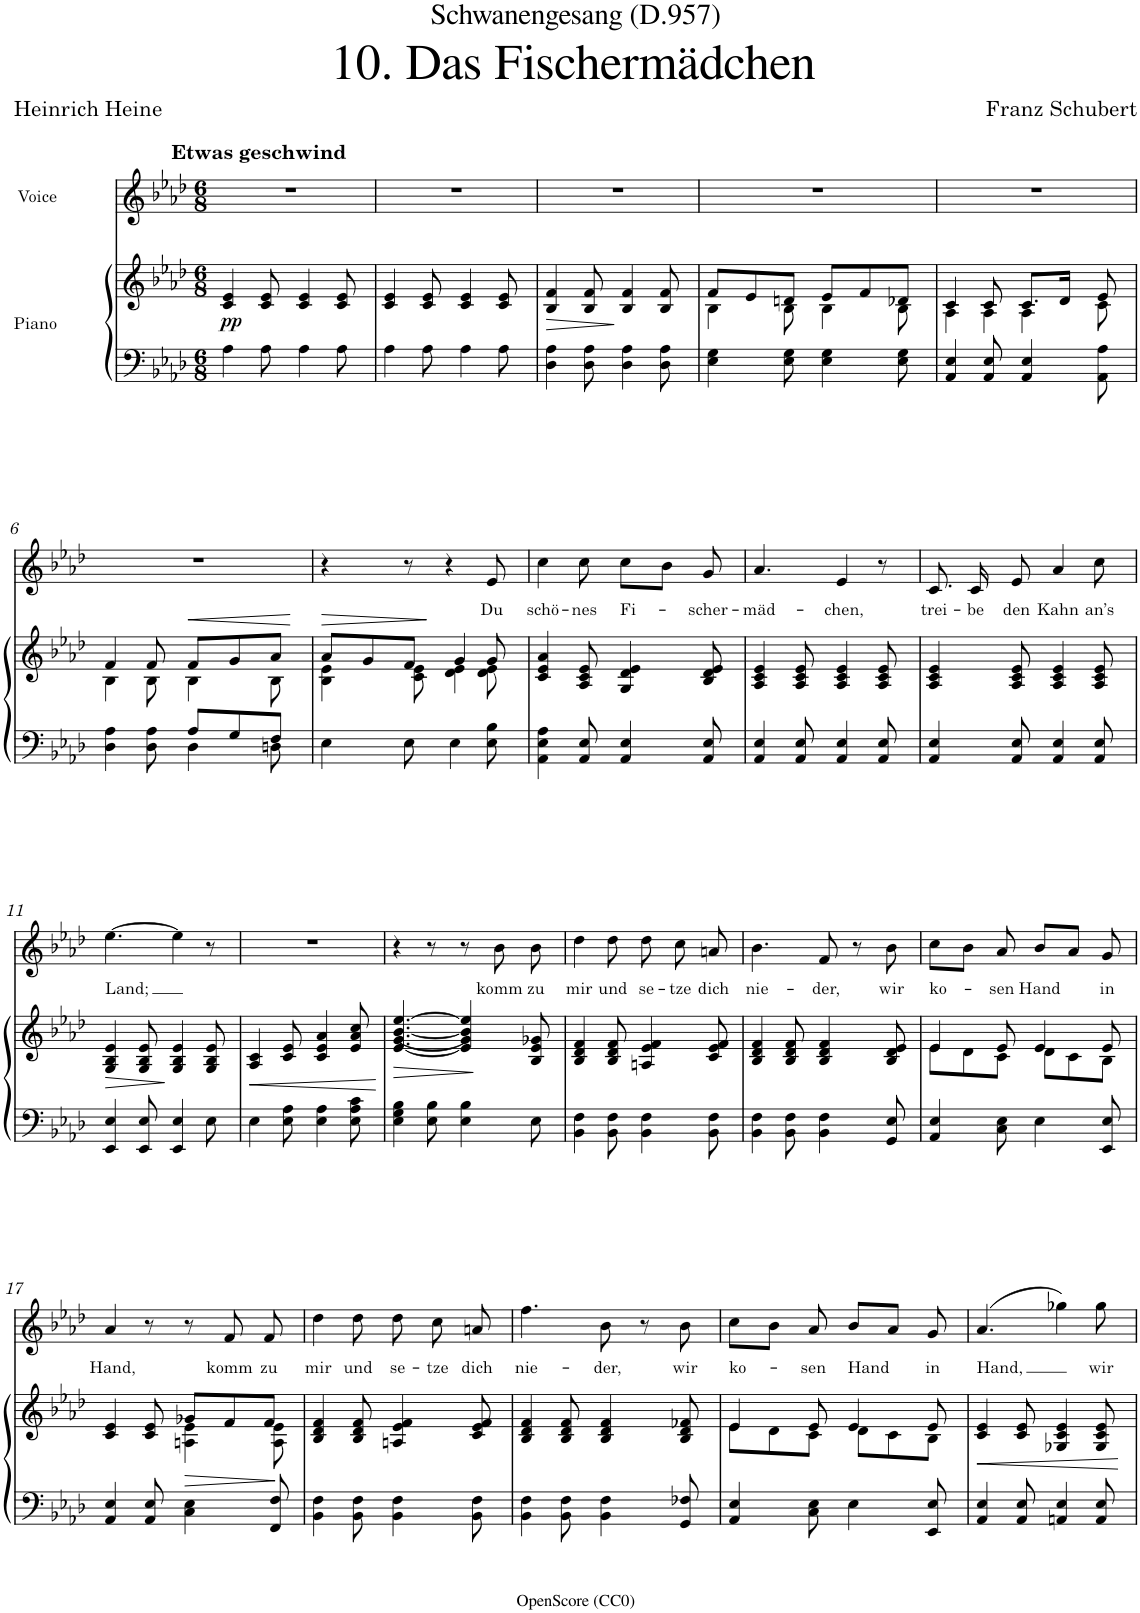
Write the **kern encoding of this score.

**kern	**kern	**dynam	**kern	**text
*part2	*part2	*part2	*part1	*part1
*staff3	*staff2	*staff2/3	*staff1	*staff1
*I"Piano	*	*	*I"Voice	*
*I'Pno	*	*	*	*
*clefF4	*clefG2	*	*clefG2	*
*k[b-e-a-d-]	*k[b-e-a-d-]	*	*k[b-e-a-d-]	*
*M6/8	*M6/8	*	*M6/8	*
=1	=1	=1	=1	=1
!	!	!	!LO:TX:a:B:t=Etwas geschwind	!
!	!	!LO:DY:b	!	!
4A-\	4c/ 4e-/	pp	2.r	.
8A-\	8c/ 8e-/	.	.	.
4A-\	4c/ 4e-/	.	.	.
8A-\	8c/ 8e-/	.	.	.
=2	=2	=2	=2	=2
4A-\	4c/ 4e-/	.	2.r	.
8A-\	8c/ 8e-/	.	.	.
4A-\	4c/ 4e-/	.	.	.
8A-\	8c/ 8e-/	.	.	.
=3	=3	=3	=3	=3
!	!	!LO:HP:b	!	!
4D-\ 4A-\	4B-/ 4f/	>	2.r	.
8D-\ 8A-\	8B-/ 8f/	.	.	.
4D-\ 4A-\	4B-/ 4f/	]	.	.
8D-\ 8A-\	8B-/ 8f/	.	.	.
=4	=4	=4	=4	=4
*	*^	*	*	*
4E-\ 4G\	8f/L	4B-\	.	2.r	.
.	8e-/	.	.	.	.
8E-\ 8G\	8dn/J	8B-\	.	.	.
4E-\ 4G\	8e-/L	4B-\	.	.	.
.	8f/	.	.	.	.
8E-\ 8G\	8d-X/J	8B-\	.	.	.
=5	=5	=5	=5	=5	=5
*	*	*^	*	*	*
4AA-/ 4E-/	4c/	4.ryy	4A-\	.	2.r	.
8AA-/ 8E-/	8c/	.	4A-\	.	.	.
4AA-/ 4E-/	8.c/L	4A-\	.	.	.	.
.	.	.	4ryy	.	.	.
.	16d-/Jk	.	.	.	.	.
8AA-\ 8A-\	8e-/	8c\	.	.	.	.
*	*	*v	*v	*	*	*
!!LO:LB:g=z
=6	=6	=6	=6	=6	=6
*^	*	*	*	*	*
4.ryy	4D-\ 4A-\	4f/	4B-\	.	2.r	.
.	8D-\ 8A-\	8f/	8B-\	.	.	.
!	!	!	!	!LO:HP:b	!	!
8A-/L	4D-\	8f/L	4B-\	<	.	.
8G/	.	8g/	.	.	.	.
8F/J	8Dn\	8a-/J	8B-\	.	.	.
*v	*v	*	*	*	*	*
*	*v	*v	*	*	*
.	.	[	.	.
=7	=7	=7	=7	=7
!	!	!LO:HP:b	!	!
*	*^	*	*	*
4E-\	8a-/L	4B-\ 4e-\	>	4r	.
.	8g/	.	.	.	.
8E-\	8f/J	8c\ 8e-\	.	8r	.
4E-\	4g/	4d-\ 4e-\	]	4r	.
!	!	!	!	!	!LO:LY:b
8E-\ 8B-\	8g/	8d-\ 8e-\	.	8e-/	Du
=8	=8	=8	=8	=8	=8
!	!	!	!	!	!LO:LY:b
*	*v	*v	*	*	*
4AA-\ 4E-\ 4A-\	4c/ 4e-/ 4a-/	.	4cc\	schö-
!	!	!	!	!LO:LY:b
8AA-/ 8E-/	8A-/ 8c/ 8e-/	.	8cc\	-nes
!	!	!	!	!LO:LY:b
4AA-/ 4E-/	4G/ 4d-/ 4e-/	.	8cc\L	Fi-
.	.	.	8b-\J	.
!	!	!	!	!LO:LY:b
8AA-/ 8E-/	8B-/ 8d-/ 8e-/	.	8g/	-scher-
=9	=9	=9	=9	=9
!	!	!	!	!LO:LY:b
4AA-/ 4E-/	4A-/ 4c/ 4e-/	.	4.a-/	-mäd-
8AA-/ 8E-/	8A-/ 8c/ 8e-/	.	.	.
!	!	!	!	!LO:LY:b
4AA-/ 4E-/	4A-/ 4c/ 4e-/	.	4e-/	-chen,
8AA-/ 8E-/	8A-/ 8c/ 8e-/	.	8r	.
=10	=10	=10	=10	=10
!	!	!	!	!LO:LY:b
4AA-/ 4E-/	4A-/ 4c/ 4e-/	.	8.c/	trei-
!	!	!	!	!LO:LY:b
.	.	.	16c/	-be
!	!	!	!	!LO:LY:b
8AA-/ 8E-/	8A-/ 8c/ 8e-/	.	8e-/	den
!	!	!	!	!LO:LY:b
4AA-/ 4E-/	4A-/ 4c/ 4e-/	.	4a-/	Kahn
!	!	!	!	!LO:LY:b
8AA-/ 8E-/	8A-/ 8c/ 8e-/	.	8cc\	an’s
!!LO:LB:g=z
=11	=11	=11	=11	=11
!	!	!	!	!LO:LY:b
4EE-/ 4E-/	4G/ 4B-/ 4e-/	.	[4.ee-\	Land;
8EE-/ 8E-/	8G/ 8B-/ 8e-/	.	.	.
4EE-/ 4E-/	4G/ 4B-/ 4e-/	.	4ee-\]	.
8E-\	8G/ 8B-/ 8e-/	.	8r	.
=12	=12	=12	=12	=12
4E-\	4A-/ 4c/	.	2.r	.
8E-\ 8A-\	8c/ 8e-/	.	.	.
4E-\ 4A-\	4c/ 4e-/ 4a-/	.	.	.
8E-\ 8A-\ 8c\	8e-/ 8a-/ 8cc/	.	.	.
=13	=13	=13	=13	=13
!	!	!LO:HP:b	!	!
4E-\ 4G\ 4B-\	(<[4.e-/ 4.g/ [4.b-/ [4.ee-/	>	4r	.
8E-\ 8B-\	.	.	8r	.
4E-\ 4B-\	4e-/] 4g/ 4b-/] 4ee-/])	]	8r	.
!	!	!	!	!LO:LY:b
.	.	.	8b-\	komm
!	!	!	!	!LO:LY:b
8E-\	8B-/ 8e-/ 8g-X/	.	8b-\	zu
=14	=14	=14	=14	=14
!	!	!	!	!LO:LY:b
4BB-\ 4F\	4B-/ 4d-/ 4f/	.	4dd-\	mir
!	!	!	!	!LO:LY:b
8BB-\ 8F\	8B-/ 8d-/ 8f/	.	8dd-\	und
!	!	!	!	!LO:LY:b
4BB-\ 4F\	4An/ 4e-/ 4f/	.	8dd-\	se-
!	!	!	!	!LO:LY:b
.	.	.	8cc\	-tze
!	!	!	!	!LO:LY:b
8BB-\ 8F\	8c/ 8e-/ 8f/	.	8an/	dich
=15	=15	=15	=15	=15
!	!	!	!	!LO:LY:b
4BB-\ 4F\	4B-/ 4d-/ 4f/	.	4.b-\	nie-
8BB-\ 8F\	8B-/ 8d-/ 8f/	.	.	.
!	!	!	!	!LO:LY:b
4BB-\ 4F\	4B-/ 4d-/ 4f/	.	8f/	-der,
.	.	.	8r	.
!	!	!	!	!LO:LY:b
8GG/ 8E-/	8B-/ 8d-/ 8e-/	.	8b-\	wir
=16	=16	=16	=16	=16
*	*^	*	*	*
!	!	!	!	!	!LO:LY:b
4AA-/ 4E-/	4e-/	8e-\L	.	8cc\L	ko-
.	.	8d-\	.	8b-\J	.
!	!	!	!	!	!LO:LY:b
8C\ 8E-\	8e-/	8c\J	.	8a-/	-sen
!	!	!	!	!	!LO:LY:b
4E-\	4e-/	8d-\L	.	8b-/L	Hand
.	.	8c\	.	8a-/J	.
!	!	!	!	!	!LO:LY:b
8EE-/ 8E-/	8e-/	8B-\J	.	8g/	in
!!LO:LB:g=z
=17	=17	=17	=17	=17	=17
!	!	!	!	!	!LO:LY:b
4AA-/ 4E-/	4c/ 4e-/	4.ryy	.	4a-/	Hand,
8AA-/ 8E-/	8c/ 8e-/	.	.	8r	.
!	!	!	!LO:HP:b	!	!
4C\ 4E-\	8g-X/L	4An\ 4e-\	>	8r	.
!	!	!	!	!	!LO:LY:b
.	8f/	.	.	8f/	komm
!	!	!	!	!	!LO:LY:b
8FF/ 8F/	8f/J	8A\ 8e-\	.	8f/	zu
*	*v	*v	*	*	*
.	.	]	.	.
=18	=18	=18	=18	=18
!	!	!	!	!LO:LY:b
4BB-\ 4F\	4B-/ 4d-/ 4f/	.	4dd-\	mir
!	!	!	!	!LO:LY:b
8BB-\ 8F\	8B-/ 8d-/ 8f/	.	8dd-\	und
!	!	!	!	!LO:LY:b
4BB-\ 4F\	4An/ 4e-/ 4f/	.	8dd-\	se-
!	!	!	!	!LO:LY:b
.	.	.	8cc\	-tze
!	!	!	!	!LO:LY:b
8BB-\ 8F\	8c/ 8e-/ 8f/	.	8an/	dich
=19	=19	=19	=19	=19
!	!	!	!	!LO:LY:b
4BB-\ 4F\	4B-/ 4d-/ 4f/	.	4.ff\	nie-
8BB-\ 8F\	8B-/ 8d-/ 8f/	.	.	.
!	!	!	!	!LO:LY:b
4BB-\ 4F\	4B-/ 4d-/ 4f/	.	8b-\	-der,
.	.	.	8r	.
!	!	!	!	!LO:LY:b
8GG/ 8F-X/	8B-/ 8d-/ 8f-X/	.	8b-\	wir
=20	=20	=20	=20	=20
*	*^	*	*	*
!	!	!	!	!	!LO:LY:b
4AA-/ 4E-/	4e-/	8e-\L	.	8cc\L	ko-
.	.	8d-\	.	8b-\J	.
!	!	!	!	!	!LO:LY:b
8C\ 8E-\	8e-/	8c\J	.	8a-/	-sen
!	!	!	!	!	!LO:LY:b
4E-\	4e-/	8d-\L	.	8b-/L	Hand
.	.	8c\	.	8a-/J	.
!	!	!	!	!	!LO:LY:b
8EE-/ 8E-/	8e-/	8B-\J	.	8g/	in
=21	=21	=21	=21	=21	=21
!	!	!	!LO:HP:b	!	!LO:LY:b
*	*v	*v	*	*	*
4AA-/ 4E-/	4c/ 4e-/	<	(4.a-/	Hand,
8AA-/ 8E-/	8c/ 8e-/	.	.	.
4AAn/ 4E-/	4G-X/ 4c/ 4e-/	.	4gg-X\)	.
!	!	!	!	!LO:LY:b
8AA/ 8E-/	8G-/ 8c/ 8e-/	.	8gg-\	wir
.	.	[	.	.
=	=	=	=	=
*-	*-	*-	*-	*-
